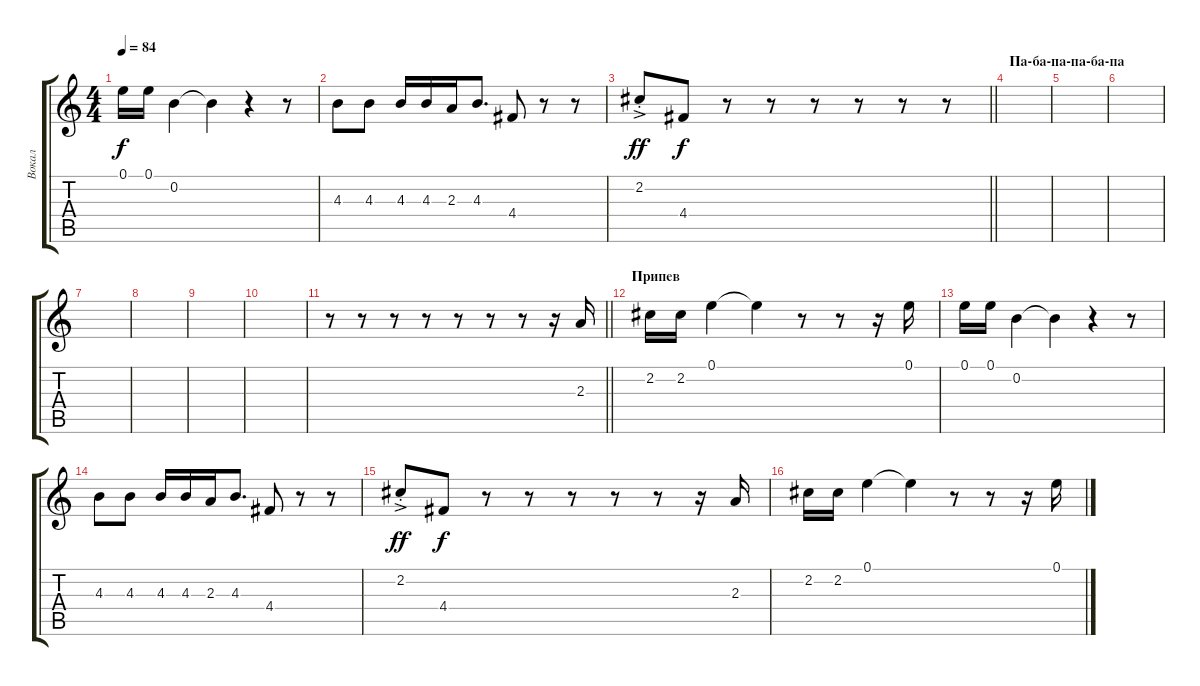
\track ("Вокал" "Вокал") {instrument electricguitarjazz}
\staff {score tabs}
\tuning (E4 B3 G3 D3 A2 E2) {hide}
\ts (4 4)
\tempo 84
\clef g2
\ks c
0.1.16{dy f} 0.1.16 0.2.4 0.2{t}.4 r.4 r.8 |
4.3.8 4.3.8 4.3.16 4.3.16 2.3.16 4.3.8{d} 4.4.8 r.8 r.8 |
\barLineRight lightlight
2.2{ac st}.8{dy ff} 4.4.8{dy f} r.8 r.8 r.8 r.8 r.8 r.8 |
\section ("" "Па-ба-па-па-ба-па")
|
|
|
|
|
|
|
\barLineRight lightlight
r.8 r.8 r.8 r.8 r.8 r.8 r.8 r.16 2.3.16 |
\section ("" "Припев")
2.2.16 2.2.16 0.1.4 0.1{t}.4 r.8 r.8 r.16 0.1.16 |
0.1.16 0.1.16 0.2.4 0.2{t}.4 r.4 r.8 |
4.3.8 4.3.8 4.3.16 4.3.16 2.3.16 4.3.8{d} 4.4.8 r.8 r.8 |
2.2{ac st}.8{dy ff} 4.4.8{dy f} r.8 r.8 r.8 r.8 r.8 r.16 2.3.16 |
2.2.16 2.2.16 0.1.4 0.1{t}.4 r.8 r.8 r.16 0.1.16
